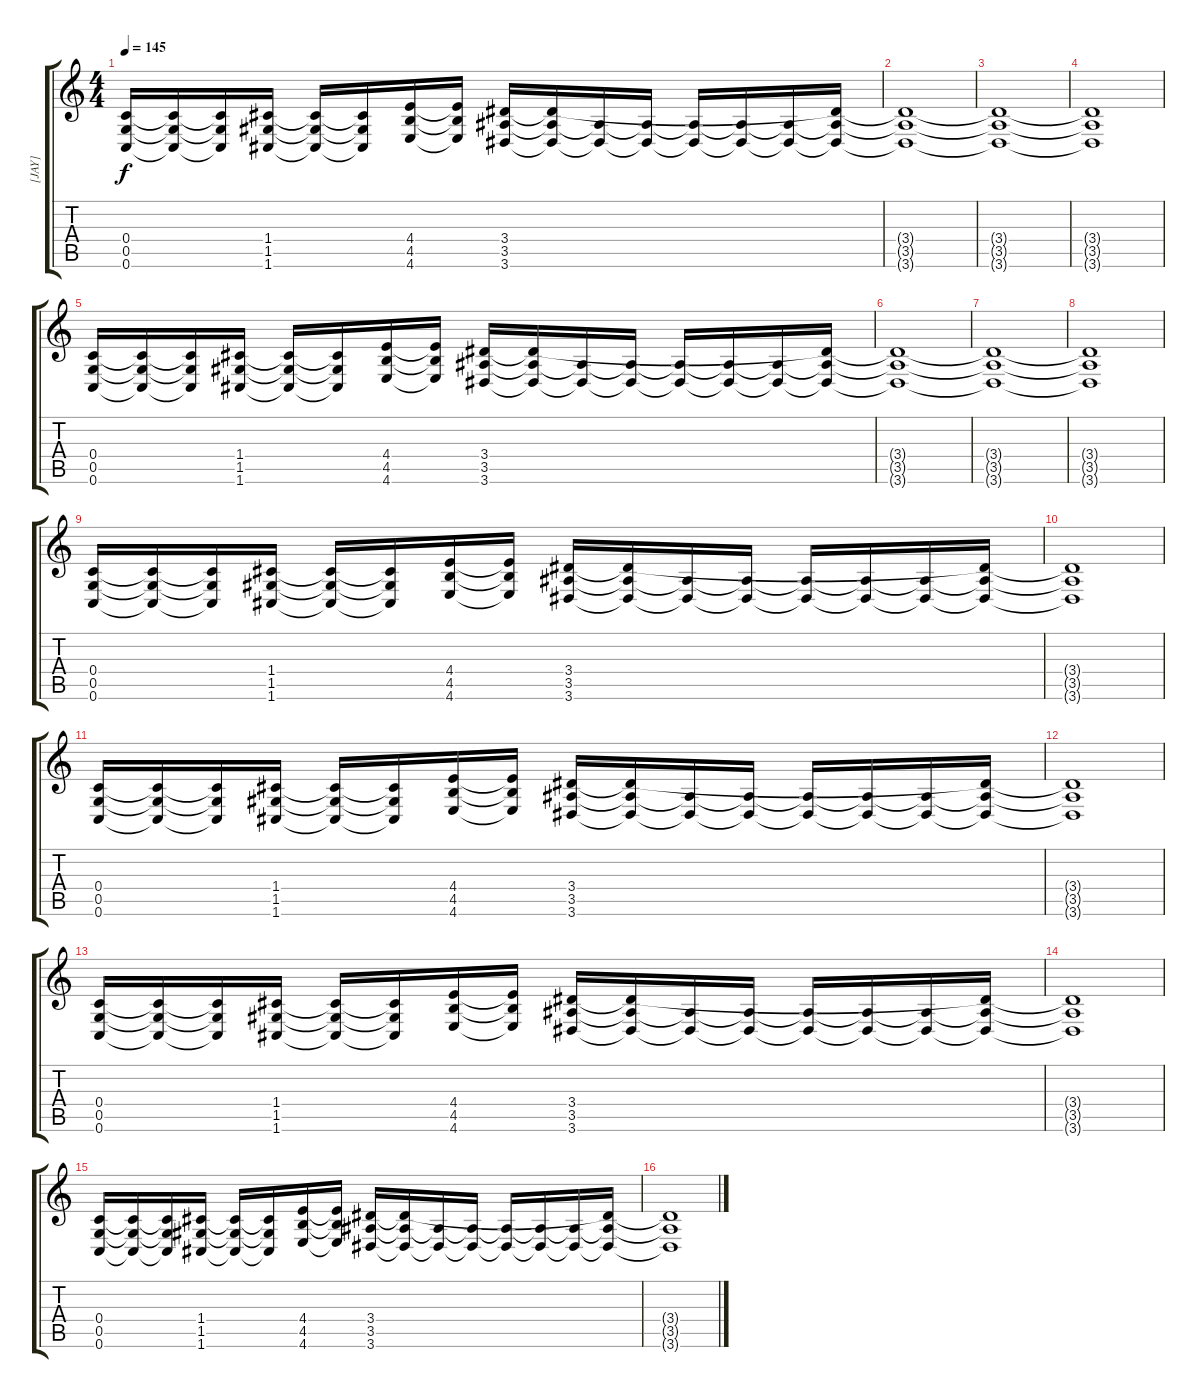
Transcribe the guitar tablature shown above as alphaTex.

\track ("[JAY]" "[JAY]") {instrument overdrivenguitar}
\staff {score tabs}
\tuning (D4 A3 F3 C3 G2 C2) {hide}
\ts (4 4)
\tempo 145
\clef g2
\ks c
(0.4 0.5 0.6).16{dy f} (0.4{t} 0.5{t} 0.6{t}).16 (0.4{t} 0.5{t} 0.6{t}).16 (1.4 1.5 1.6).16 (1.4{t} 1.5{t} 1.6{t}).16 (1.4{t} 1.5{t} 1.6{t}).16 (4.4 4.5 4.6).16 (4.4{t} 4.5{t} 4.6{t}).16 (3.4 3.5 3.6).16 (3.4{t} 3.5{t} 3.6{t}).16 (3.5{t} 3.6{t}).16 (3.5{t} 3.6{t}).16 (3.5{t} 3.6{t}).16 (3.5{t} 3.6{t}).16 (3.5{t} 3.6{t}).16 (3.4{t} 3.5{t} 3.6{t}).16 |
(3.4{t} 3.5{t} 3.6{t}).1 |
(3.4{t} 3.5{t} 3.6{t}).1 |
(3.4{t} 3.5{t} 3.6{t}).1 |
(0.4 0.5 0.6).16 (0.4{t} 0.5{t} 0.6{t}).16 (0.4{t} 0.5{t} 0.6{t}).16 (1.4 1.5 1.6).16 (1.4{t} 1.5{t} 1.6{t}).16 (1.4{t} 1.5{t} 1.6{t}).16 (4.4 4.5 4.6).16 (4.4{t} 4.5{t} 4.6{t}).16 (3.4 3.5 3.6).16 (3.4{t} 3.5{t} 3.6{t}).16 (3.5{t} 3.6{t}).16 (3.5{t} 3.6{t}).16 (3.5{t} 3.6{t}).16 (3.5{t} 3.6{t}).16 (3.5{t} 3.6{t}).16 (3.4{t} 3.5{t} 3.6{t}).16 |
(3.4{t} 3.5{t} 3.6{t}).1 |
(3.4{t} 3.5{t} 3.6{t}).1 |
(3.4{t} 3.5{t} 3.6{t}).1 |
(0.4 0.5 0.6).16 (0.4{t} 0.5{t} 0.6{t}).16 (0.4{t} 0.5{t} 0.6{t}).16 (1.4 1.5 1.6).16 (1.4{t} 1.5{t} 1.6{t}).16 (1.4{t} 1.5{t} 1.6{t}).16 (4.4 4.5 4.6).16 (4.4{t} 4.5{t} 4.6{t}).16 (3.4 3.5 3.6).16 (3.4{t} 3.5{t} 3.6{t}).16 (3.5{t} 3.6{t}).16 (3.5{t} 3.6{t}).16 (3.5{t} 3.6{t}).16 (3.5{t} 3.6{t}).16 (3.5{t} 3.6{t}).16 (3.4{t} 3.5{t} 3.6{t}).16 |
(3.4{t} 3.5{t} 3.6{t}).1 |
(0.4 0.5 0.6).16 (0.4{t} 0.5{t} 0.6{t}).16 (0.4{t} 0.5{t} 0.6{t}).16 (1.4 1.5 1.6).16 (1.4{t} 1.5{t} 1.6{t}).16 (1.4{t} 1.5{t} 1.6{t}).16 (4.4 4.5 4.6).16 (4.4{t} 4.5{t} 4.6{t}).16 (3.4 3.5 3.6).16 (3.4{t} 3.5{t} 3.6{t}).16 (3.5{t} 3.6{t}).16 (3.5{t} 3.6{t}).16 (3.5{t} 3.6{t}).16 (3.5{t} 3.6{t}).16 (3.5{t} 3.6{t}).16 (3.4{t} 3.5{t} 3.6{t}).16 |
(3.4{t} 3.5{t} 3.6{t}).1 |
(0.4 0.5 0.6).16 (0.4{t} 0.5{t} 0.6{t}).16 (0.4{t} 0.5{t} 0.6{t}).16 (1.4 1.5 1.6).16 (1.4{t} 1.5{t} 1.6{t}).16 (1.4{t} 1.5{t} 1.6{t}).16 (4.4 4.5 4.6).16 (4.4{t} 4.5{t} 4.6{t}).16 (3.4 3.5 3.6).16 (3.4{t} 3.5{t} 3.6{t}).16 (3.5{t} 3.6{t}).16 (3.5{t} 3.6{t}).16 (3.5{t} 3.6{t}).16 (3.5{t} 3.6{t}).16 (3.5{t} 3.6{t}).16 (3.4{t} 3.5{t} 3.6{t}).16 |
(3.4{t} 3.5{t} 3.6{t}).1 |
(0.4 0.5 0.6).16 (0.4{t} 0.5{t} 0.6{t}).16 (0.4{t} 0.5{t} 0.6{t}).16 (1.4 1.5 1.6).16 (1.4{t} 1.5{t} 1.6{t}).16 (1.4{t} 1.5{t} 1.6{t}).16 (4.4 4.5 4.6).16 (4.4{t} 4.5{t} 4.6{t}).16 (3.4 3.5 3.6).16 (3.4{t} 3.5{t} 3.6{t}).16 (3.5{t} 3.6{t}).16 (3.5{t} 3.6{t}).16 (3.5{t} 3.6{t}).16 (3.5{t} 3.6{t}).16 (3.5{t} 3.6{t}).16 (3.4{t} 3.5{t} 3.6{t}).16 |
(3.4{t} 3.5{t} 3.6{t}).1
